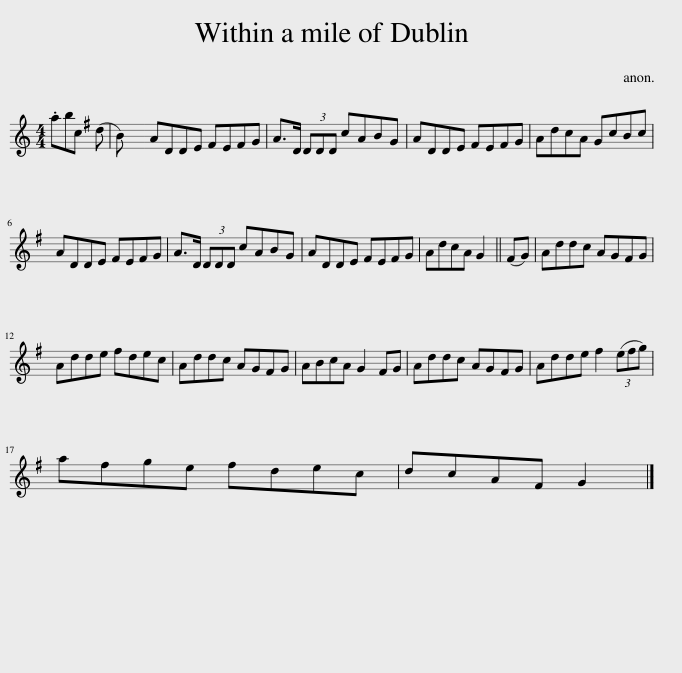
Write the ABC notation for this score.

X:1
L:1/8
M:4/4
I:linebreak $
K:C
V:1 treble
V:1
 .abc (d B) | ADDE ^FEFG | A>D (3DDD cABG | ADDE ^FEFG | AdcA GcBc |$ %5
 ADDE ^FEFG | A>D (3DDD cABG | ADDE ^FEFG | AdcA G2 || (^FG) | %10
 Addc AG^FG |$ Adde ^fdec | Addc AG^FG | ABcA G2 ^FG | Addc AG^FG | %15
 Adde ^f2 (3(efg) |$ a^fge fdec | dcA^F G2 |] %18
